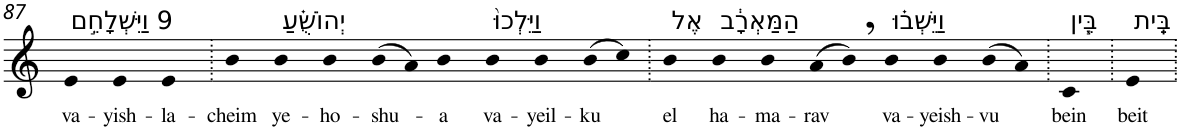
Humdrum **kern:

**kern	**text
*part1	*part1
*staff1	*staff1
*I"Piano	*
*I'Pno	*
!!LO:PB:g=z
*clefG2	*
*k[]	*
=87	=87
!LO:TX:a:t=9 וַיִּשְׁלָחֵ֣ם	!
!	!LO:LY:b
4e	va-
!	!LO:LY:b
4e	-yish-
!	!LO:LY:b
4e	-la-
=88.	=88.
!	!LO:LY:b
4b	-cheim
!LO:TX:a:t=יְהוֹשֻׁ֗עַ	!
!	!LO:LY:b
4b	ye-
!	!LO:LY:b
4b	-ho-
!	!LO:LY:b
(>8b	-shu-
8a)	.
!	!LO:LY:b
4b	-a
!LO:TX:a:t=וַיֵּלְכוּ֙	!
!	!LO:LY:b
4b	va-
!	!LO:LY:b
4b	-yeil-
!	!LO:LY:b
(>8b	-ku
8cc)	.
=89.	=89.
!LO:TX:a:t=אֶל	!
!	!LO:LY:b
4b	el
!LO:TX:a:t=הַמַּאְרָ֔ב	!
!	!LO:LY:b
4b	ha-
!	!LO:LY:b
4b	-ma-
!	!LO:LY:b
(>8a	-rav
8b,)	.
!LO:TX:a:t=וַיֵּשְׁב֗וּ	!
!	!LO:LY:b
4b	va-
!	!LO:LY:b
4b	-yeish-
!	!LO:LY:b
(>8b	-vu
8a)	.
=90.	=90.
!LO:TX:a:t=בֵּ֧ין	!
!	!LO:LY:b
4c	bein
=91.	=91.
!LO:TX:a:t=בֵּֽית	!
!	!LO:LY:b
4e	beit
=.	=.
*-	*-
